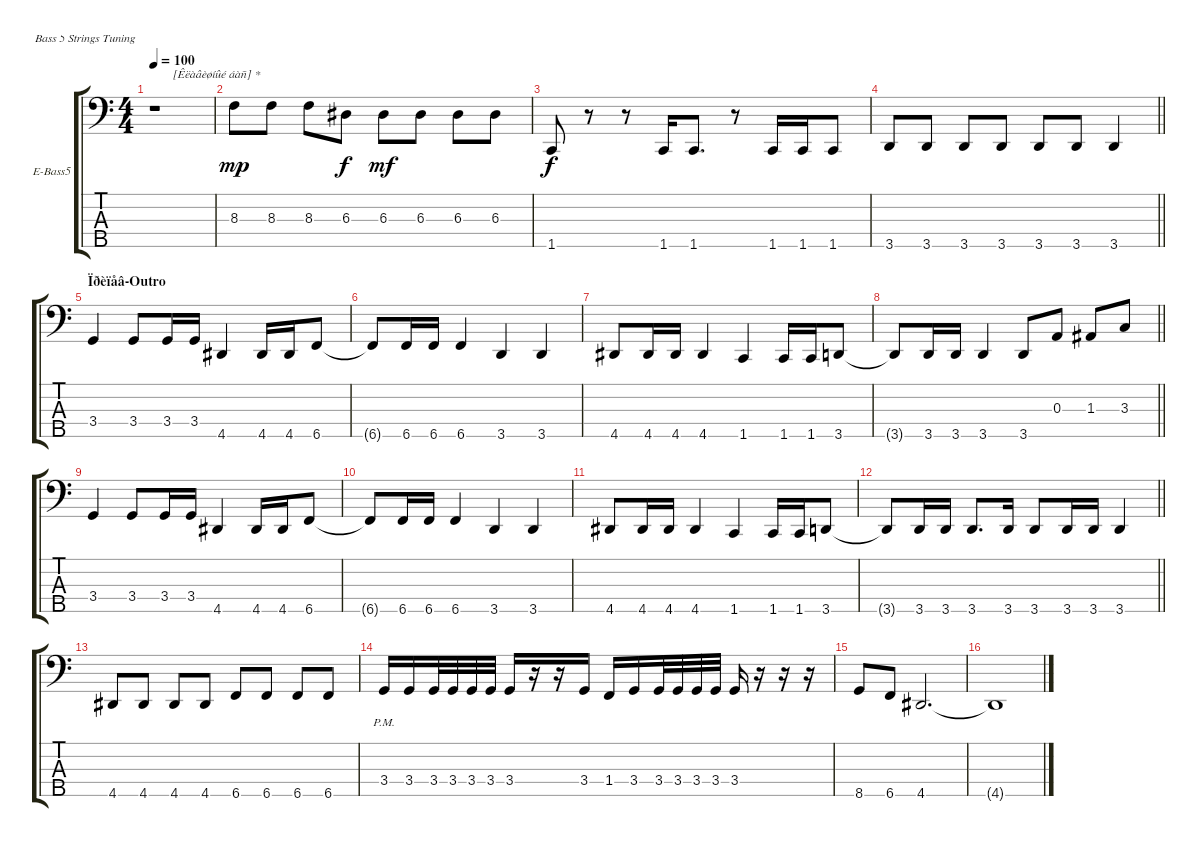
\bracketExtendMode groupsimilarinstruments
\firstSystemTrackNameOrientation horizontal
\otherSystemsTrackNameOrientation horizontal
\track ("Ìàêñ Ìàöþê" "E-Bass5") {instrument electricbassfinger}
\staff {score tabs}
\tuning (G2 D2 A1 E1 B0)
\ts (4 4)
\tempo 100
\clef f4
\ks c
r.1{txt "      [Êëàâèøíûé áàñ] *" dy f} |
8.3.8{dy mp} 8.3.8 8.3.8 6.3.8{dy f} 6.3.8{dy mf} 6.3.8 6.3.8 6.3.8 |
1.5.8{dy f} r.8 r.8 1.5.16 1.5.8{d} r.8 1.5.16 1.5.16 1.5.8 |
\barLineRight lightlight
3.5.8 3.5.8 3.5.8 3.5.8 3.5.8 3.5.8 3.5.4 |
\section ("" "Ïðèïåâ-Outro")
3.4.4 3.4.8 3.4.16 3.4.16 4.5.4 4.5.16 4.5.16 6.5.8 |
6.5{t}.8 6.5.16 6.5.16 6.5.4 3.5.4 3.5.4 |
4.5.8 4.5.16 4.5.16 4.5.4 1.5.4 1.5.16 1.5.16 3.5.8 |
\barLineRight lightlight
3.5{t}.8 3.5.16 3.5.16 3.5.4 3.5.8 0.3.8 1.3.8 3.3.8 |
3.4.4 3.4.8 3.4.16 3.4.16 4.5.4 4.5.16 4.5.16 6.5.8 |
6.5{t}.8 6.5.16 6.5.16 6.5.4 3.5.4 3.5.4 |
4.5.8 4.5.16 4.5.16 4.5.4 1.5.4 1.5.16 1.5.16 3.5.8 |
\barLineRight lightlight
3.5{t}.8 3.5.16 3.5.16 3.5.8{d} 3.5.16 3.5.8 3.5.16 3.5.16 3.5.4 |
4.5.8 4.5.8 4.5.8 4.5.8 6.5.8 6.5.8 6.5.8 6.5.8 |
3.4{pm}.16 3.4.16 3.4.32 3.4.32 3.4.32 3.4.32 3.4.16 r.16 r.16 3.4.16 1.4.16 3.4.16 3.4.32 3.4.32 3.4.32 3.4.32 3.4.16 r.16 r.16 r.16 |
8.5.8 6.5.8 4.5.2{d} |
4.5{t}.1
